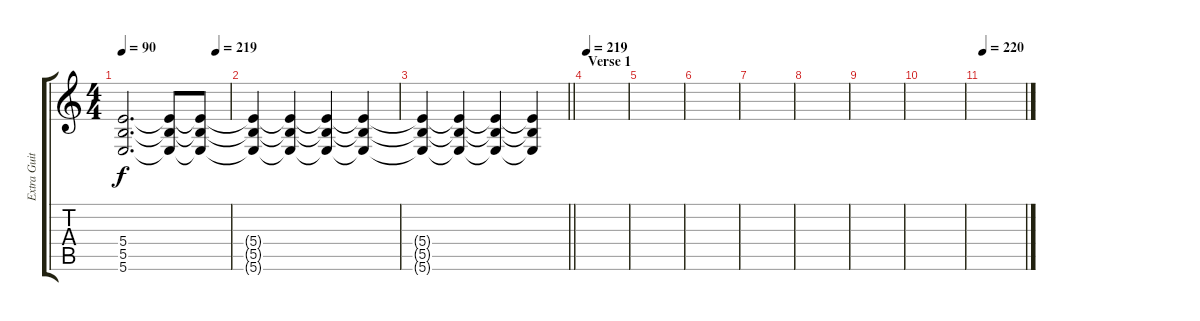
\track ("Extra Guitar" "Extra Guit") {instrument distortionguitar}
\staff {score tabs}
\tuning (Db4 Ab3 E3 B2 Gb2 B1) {hide}
\ts (4 4)
\tempo 90
\tempo (219 0.875)
\clef g2
\ks c
(5.4{t} 5.5{t} 5.6{t}).2{d dy f} (5.4{t} 5.5{t} 5.6{t}).8 (5.4{t} 5.5{t} 5.6{t}).8 |
(5.4{t} 5.5{t} 5.6{t}).4 (5.4{t} 5.5{t} 5.6{t}).4 (5.4{t} 5.5{t} 5.6{t}).4 (5.4{t} 5.5{t} 5.6{t}).4 |
\barLineRight lightlight
(5.4{t} 5.5{t} 5.6{t}).4 (5.4{t} 5.5{t} 5.6{t}).4 (5.4{t} 5.5{t} 5.6{t}).4 (5.4{t} 5.5{t} 5.6{t}).4 |
\section ("" "Verse 1")
\tempo 219
|
|
|
|
|
|
|
\tempo 220
